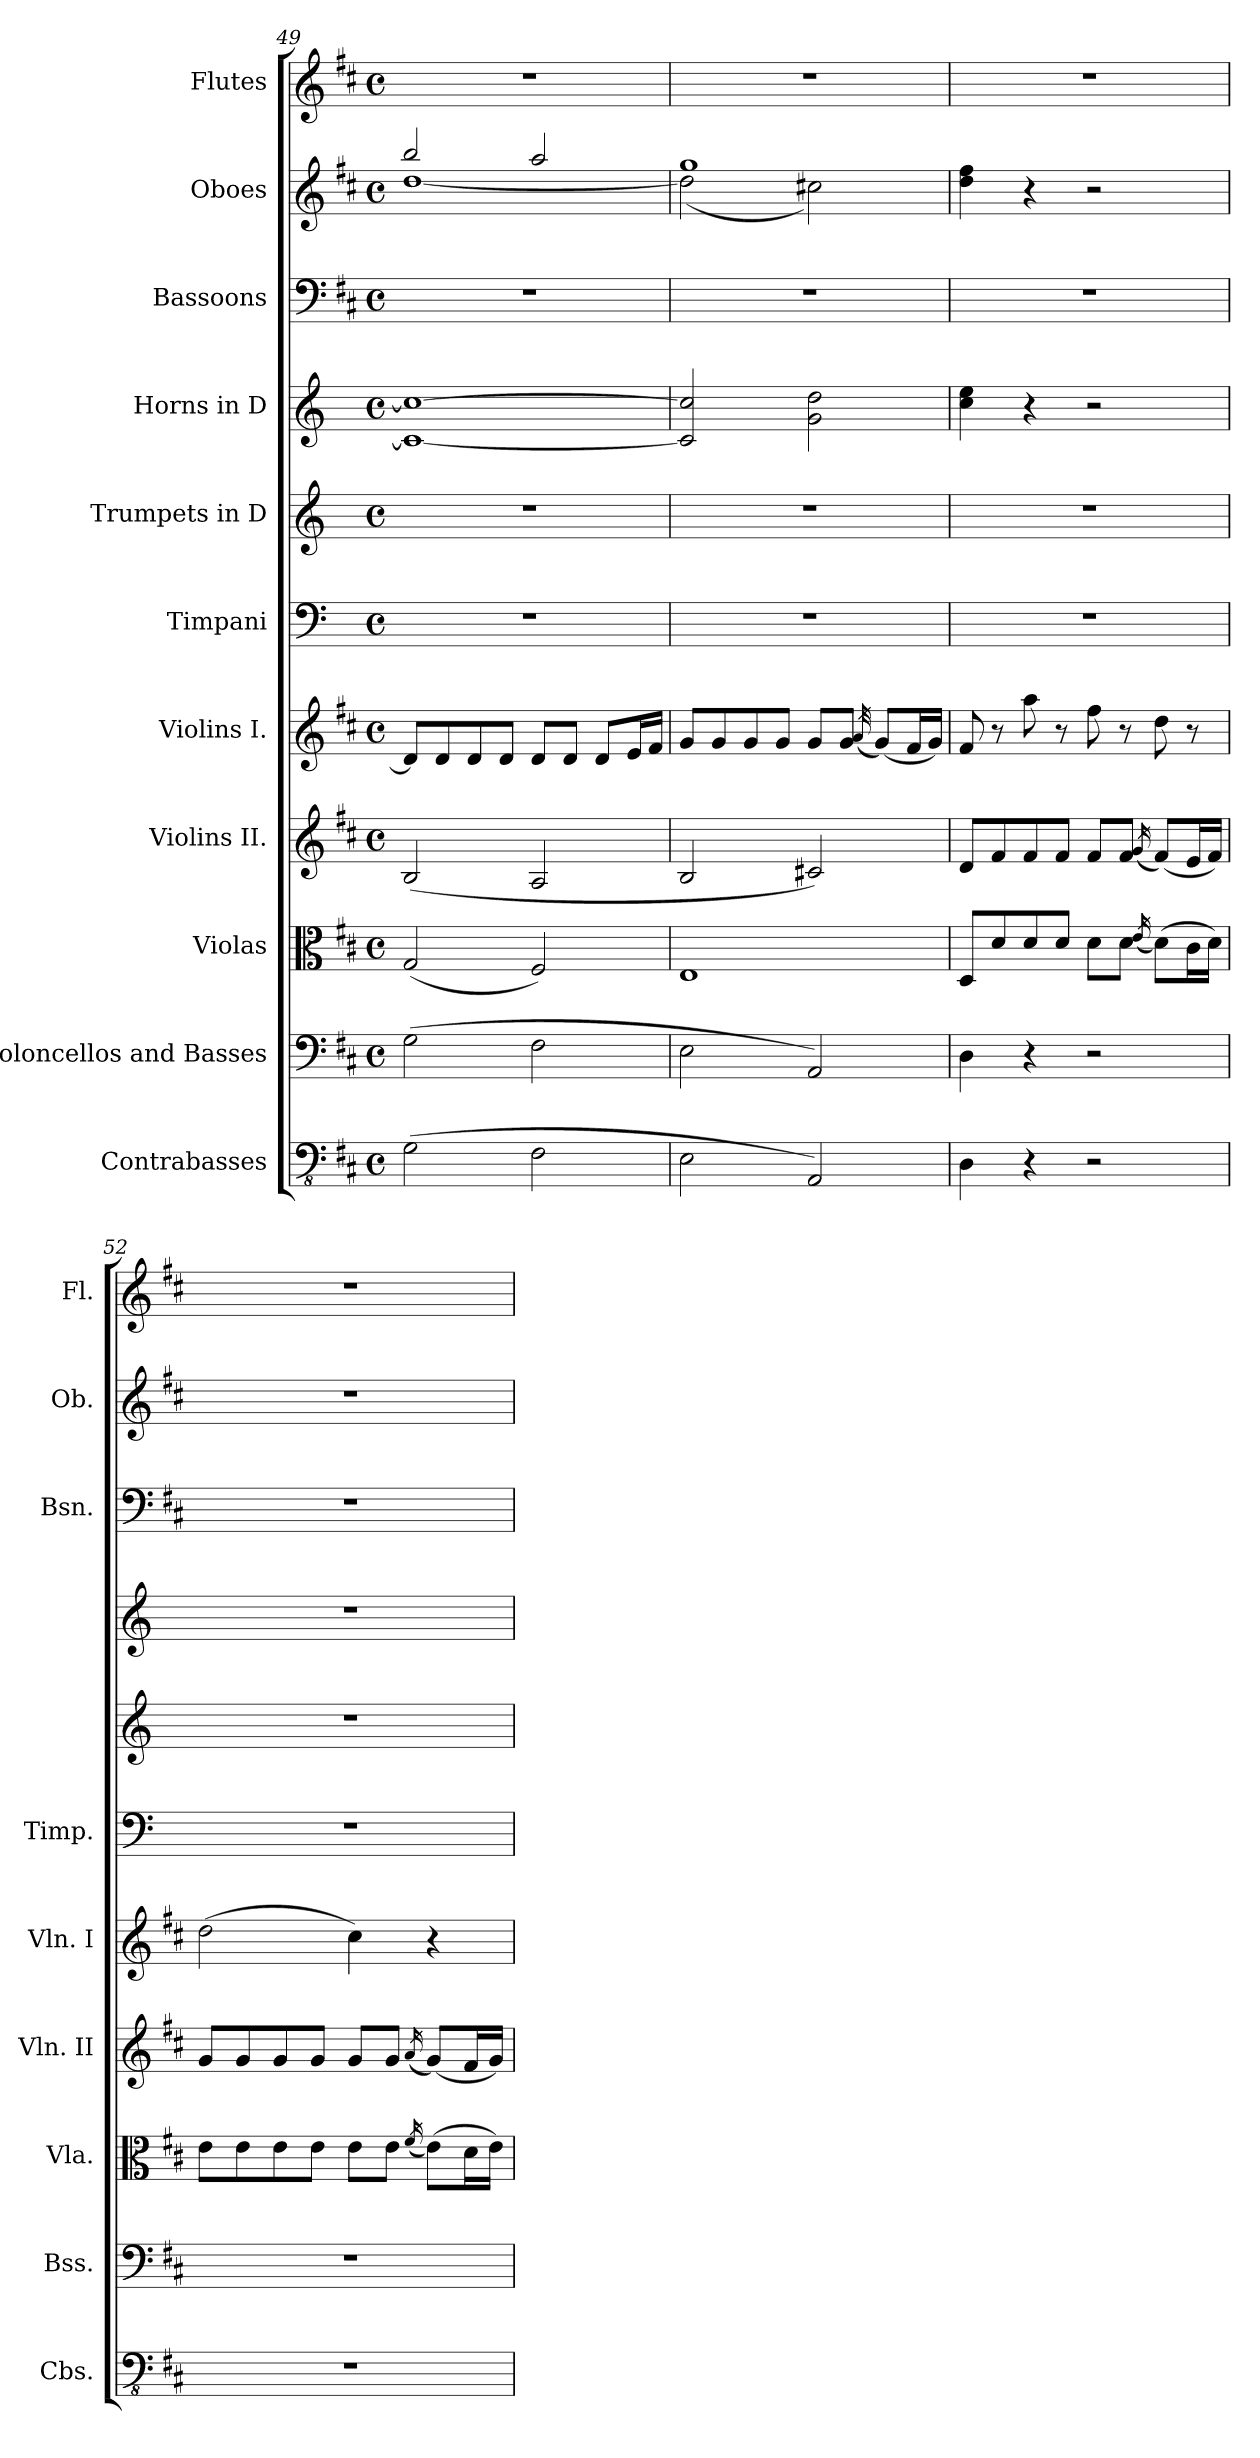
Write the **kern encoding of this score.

**kern	**kern	**kern	**kern	**kern	**kern	**kern	**kern	**kern	**kern	**kern
*part11	*part10	*part9	*part8	*part7	*part6	*part5	*part4	*part3	*part2	*part1
*staff11	*staff10	*staff9	*staff8	*staff7	*staff6	*staff5	*staff4	*staff3	*staff2	*staff1
*I"Contrabasses	*I"Violoncellos and Basses	*I"Violas	*I"Violins II.	*I"Violins I.	*I"Timpani	*I"Trumpets in D	*I"Horns in D	*I"Bassoons	*I"Oboes	*I"Flutes
*I'Cbs.	*I'Bss.	*I'Vla.	*I'Vln. II	*I'Vln. I	*I'Timp.	*	*	*I'Bsn.	*I'Ob.	*I'Fl.
*clefFv4	*clefF4	*clefC3	*clefG2	*clefG2	*clefF4	*clefG2	*clefG2	*clefF4	*clefG2	*clefG2
*	*	*	*	*	*	*ITrd-1c-2	*ITrd6c10	*	*	*
*k[f#c#]	*k[f#c#]	*k[f#c#]	*k[f#c#]	*k[f#c#]	*k[]	*k[f#c#]	*k[f#c#]	*k[f#c#]	*k[f#c#]	*k[f#c#]
*M4/4	*M4/4	*M4/4	*M4/4	*M4/4	*M4/4	*M4/4	*M4/4	*M4/4	*M4/4	*M4/4
*met(c)	*met(c)	*met(c)	*met(c)	*met(c)	*met(c)	*met(c)	*met(c)	*met(c)	*met(c)	*met(c)
=49	=49	=49	=49	=49	=49	=49	=49	=49	=49	=49
*	*	*	*	*	*	*	*	*	*^	*
(>2GG\	(>2G\	(<2G/	(<2B/	8d/L]	1r	1r	1D_ 1d_	1r	2bb/	[1dd	1r
.	.	.	.	8d/	.	.	.	.	.	.	.
.	.	.	.	8d/	.	.	.	.	.	.	.
.	.	.	.	8d/J	.	.	.	.	.	.	.
2FF#\	2F#\	2F#/)	2A/	8d/L	.	.	.	.	2aa/	.	.
.	.	.	.	8d/J	.	.	.	.	.	.	.
.	.	.	.	8d/L	.	.	.	.	.	.	.
.	.	.	.	16e/L	.	.	.	.	.	.	.
.	.	.	.	16f#/JJ	.	.	.	.	.	.	.
=50	=50	=50	=50	=50	=50	=50	=50	=50	=50	=50	=50
2EE\	2E\	1E	2B/	8g/L	1r	1r	2D/] 2d/]	1r	1gg	(<2dd\]	1r
.	.	.	.	8g/	.	.	.	.	.	.	.
.	.	.	.	8g/	.	.	.	.	.	.	.
.	.	.	.	8g/J	.	.	.	.	.	.	.
2AAA/)	2AA/)	.	2c#X/)	8g/L	.	.	2A\ 2e\	.	.	2cc#X\)	.
.	.	.	.	8g/J	.	.	.	.	.	.	.
.	.	.	.	(<32qa/	.	.	.	.	.	.	.
.	.	.	.	(<8g/L)	.	.	.	.	.	.	.
.	.	.	.	16f#/L	.	.	.	.	.	.	.
.	.	.	.	16g/JJ)	.	.	.	.	.	.	.
*	*	*	*	*	*	*	*	*	*v	*v	*
=51	=51	=51	=51	=51	=51	=51	=51	=51	=51	=51
4DD\	4D\	8D/L	8d/L	8f#/	1r	1r	4d\ 4f#\	1r	4dd\ 4ff#\	1r
.	.	8d/	8f#/	8r	.	.	.	.	.	.
4r	4r	8d/	8f#/	8aa\	.	.	4r	.	4r	.
.	.	8d/J	8f#/J	8r	.	.	.	.	.	.
2r	2r	8d\L	8f#/L	8ff#\	.	.	2r	.	2r	.
.	.	8d\J	8f#/J	8r	.	.	.	.	.	.
.	.	(<16qe/	(<16qg/	.	.	.	.	.	.	.
.	.	(>8d\L)	(<8f#/L)	8dd\	.	.	.	.	.	.
.	.	16c#\L	16e/L	8r	.	.	.	.	.	.
.	.	16d\JJ)	16f#/JJ)	.	.	.	.	.	.	.
=52	=52	=52	=52	=52	=52	=52	=52	=52	=52	=52
1r	1r	8e\L	8g/L	(>2dd\	1r	1r	1r	1r	1r	1r
.	.	8e\	8g/	.	.	.	.	.	.	.
.	.	8e\	8g/	.	.	.	.	.	.	.
.	.	8e\J	8g/J	.	.	.	.	.	.	.
.	.	8e\L	8g/L	4cc#\)	.	.	.	.	.	.
.	.	8e\J	8g/J	.	.	.	.	.	.	.
.	.	(<16qf#/	(<16qa/	.	.	.	.	.	.	.
.	.	(>8e\L)	(<8g/L)	4r	.	.	.	.	.	.
.	.	16d\L	16f#/L	.	.	.	.	.	.	.
.	.	16e\JJ)	16g/JJ)	.	.	.	.	.	.	.
=	=	=	=	=	=	=	=	=	=	=
*-	*-	*-	*-	*-	*-	*-	*-	*-	*-	*-
